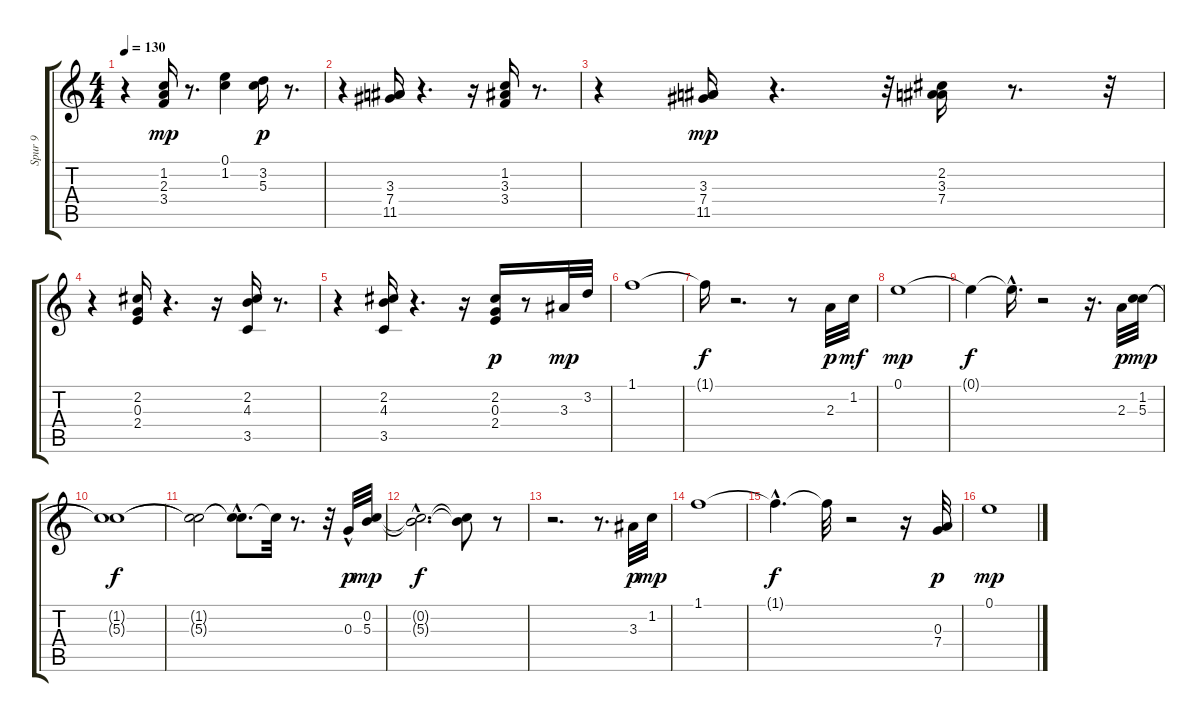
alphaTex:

\track ("Spur 9" "Spur 9") {instrument acousticguitarnylon}
\staff {score tabs}
\tuning (E4 B3 G3 D3 A2 E2) {hide}
\ts (4 4)
\tempo 130
\clef g2
\ks c
r.4{dy mp} (1.2 2.3 3.4).16 r.8{d} (0.1 1.2).4 (3.2 5.3).16{dy p} r.8{d} |
r.4 (3.3 7.4 11.5).16 r.4{d} r.16 (1.2 3.3 3.4).16 r.8{d} |
r.4 (3.3 7.4 11.5).16{dy mp} r.4{d} r.32 (2.2 3.3 7.4).16 r.8{d} r.32 |
r.4 (2.2 0.3 2.4).16 r.4{d} r.16 (2.2 4.3 3.5).16 r.8{d} |
r.4 (2.2 4.3 3.5).16 r.4{d} r.16 (2.2 0.3 2.4).16{dy p} r.8 3.3.32{dy mp} 3.2.32 |
1.1.1 |
1.1{t}.16{dy f} r.2{d} r.8 2.3.32{dy p} 1.2.32{dy mf} |
0.1.1{dy mp} |
0.1{t}.4{dy f} 0.1{hac t}.16{d} r.2 r.16{d} 2.3.32{dy p} (1.2 5.3).32{dy mp} |
(1.2{t} 5.3{t}).1{dy f} |
(1.2{t} 5.3{t}).2 (1.2{hac t} 5.3{t}).8{d} 1.2{t}.32 r.8{d} r.32 0.3{hac}.32{dy p} (0.2 5.3).32{dy mp} |
(0.2{hac t} 5.3{hac t}).2{d dy f} (0.2{t} 5.3{t}).8 r.8 |
r.2{d} r.8{d} 3.3.32{dy p} 1.2.32{dy mp} |
1.1.1 |
1.1{hac t}.4{d dy f} 1.1{t}.32 r.2 r.16 (0.3 7.4).32{dy p} |
0.1.1{dy mp}
